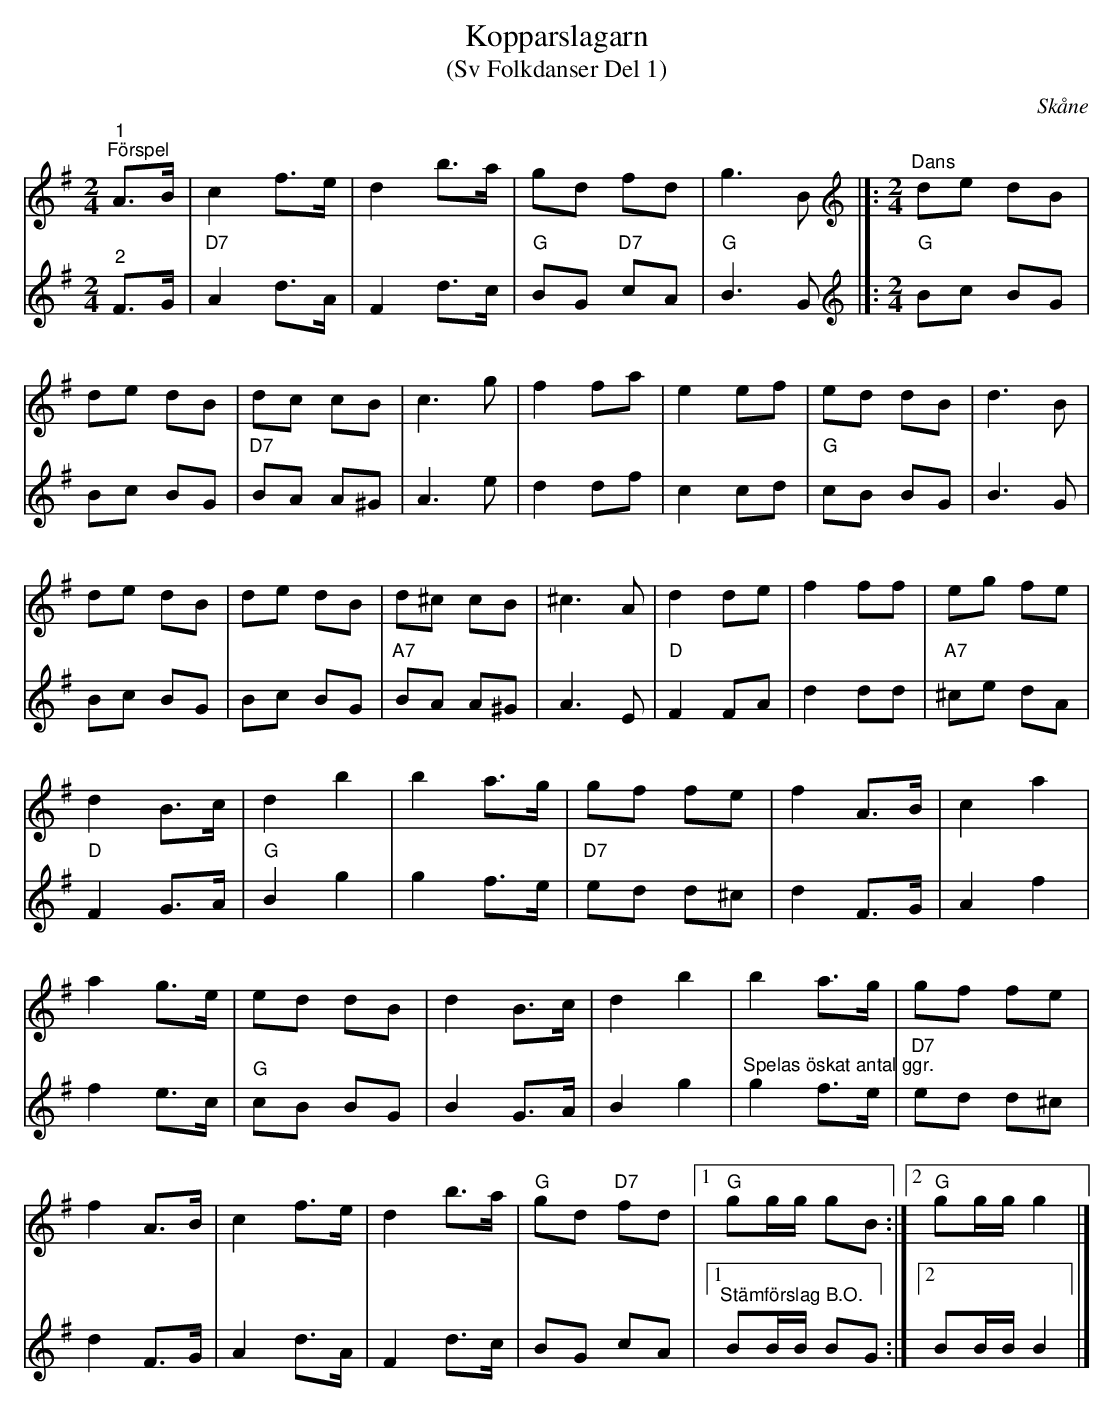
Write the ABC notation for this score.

X:1
T:Kopparslagarn
T:(Sv Folkdanser Del 1)
O:Skåne
L:1/8
M:2/4
K:G
V:1
"^1""^Förspel" A>B | c2 f>e | d2 b>a | gd fd | g3 B |]:[K:G][M:2/4][K:treble]"^Dans" de dB |
de dB | dc cB | c3 g | f2 fa | e2 ef | ed dB | d3 B |
de dB | de dB | d^c cB | ^c3 A | d2 de | f2 ff | eg fe |
d2 B>c | d2 b2 | b2 a>g | gf fe | f2 A>B | c2 a2 |
a2 g>e | ed dB | d2 B>c | d2 b2 | b2 a>g | gf fe |
f2 A>B | c2 f>e | d2 b>a |"G" gd"D7" fd |1"G" gg/g/ gB :|2 "G" gg/g/ g2 |]
V:2
"^2" F>G |"D7" A2 d>A | F2 d>c |"G" BG"D7" cA |"G" B3 G |]:[K:G][M:2/4][K:treble]"G" Bc BG |
Bc BG |"D7" BA A^G | A3 e | d2 df | c2 cd |"G" cB BG |
B3 G | Bc BG | Bc BG |"A7" BA A^G | A3 E |"D" F2 FA | d2 dd |
"A7" ^ce dA |"D" F2 G>A |"G" B2 g2 | g2 f>e |"D7" ed d^c | d2 F>G |
A2 f2 | f2 e>c |"G" cB BG | B2 G>A | B2 g2 |"^Spelas öskat antal ggr." g2 f>e |
"D7" ed d^c | d2 F>G | A2 d>A | F2 d>c | BG cA |1"^Stämförslag B.O." BB/B/ BG :|2 BB/B/ B2 |]
